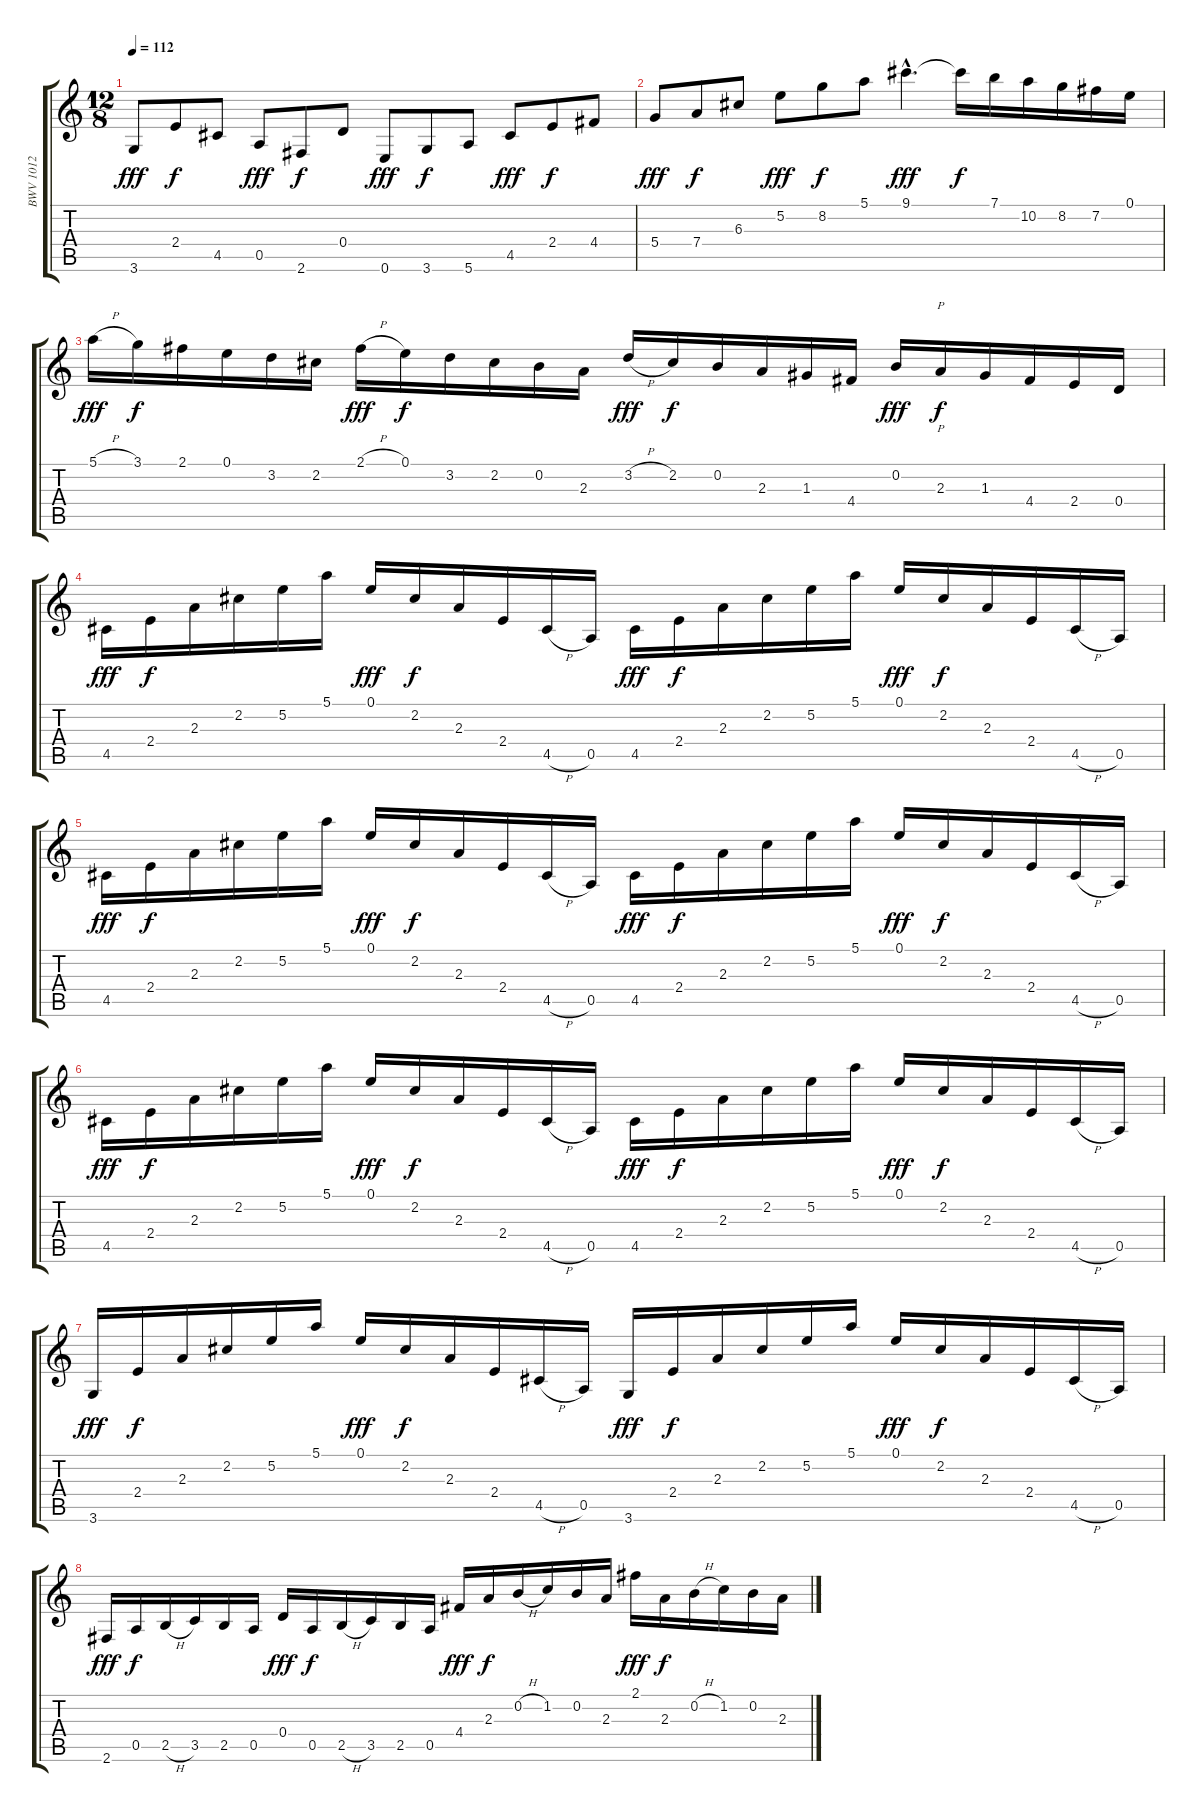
\track ("BWV 1012  Preludio" "BWV 1012  ") {instrument acousticguitarnylon}
\staff {score tabs}
\tuning (E4 B3 G3 D3 A2 E2) {hide}
\ts (12 8)
\tempo 112
\clef g2
\ks c
3.6.8{dy fff} 2.4.8{dy f} 4.5.8 0.5.8{dy fff} 2.6.8{dy f} 0.4.8 0.6.8{dy fff} 3.6.8{dy f} 5.6.8 4.5.8{dy fff} 2.4.8{dy f} 4.4.8 |
5.4.8{dy fff} 7.4.8{dy f} 6.3.8 5.2.8{dy fff} 8.2.8{dy f} 5.1.8 9.1{hac}.4{d dy fff} 9.1{t}.16{dy f} 7.1.16 10.2.16 8.2.16 7.2.16 0.1.16 |
5.1{h}.16{dy fff} 3.1.16{dy f} 2.1.16 0.1.16 3.2.16 2.2.16 2.1{h}.16{dy fff} 0.1.16{dy f} 3.2.16 2.2.16 0.2.16 2.3.16 3.2{h}.16{dy fff} 2.2.16{dy f} 0.2.16 2.3.16 1.3.16 4.4.16 0.2.16{dy fff} 2.3.16{p dy f} 1.3.16 4.4.16 2.4.16 0.4.16 |
4.5.16{dy fff} 2.4.16{dy f} 2.3.16 2.2.16 5.2.16 5.1.16 0.1.16{dy fff} 2.2.16{dy f} 2.3.16 2.4.16 4.5{h}.16 0.5.16 4.5.16{dy fff} 2.4.16{dy f} 2.3.16 2.2.16 5.2.16 5.1.16 0.1.16{dy fff} 2.2.16{dy f} 2.3.16 2.4.16 4.5{h}.16 0.5.16 |
4.5.16{dy fff} 2.4.16{dy f} 2.3.16 2.2.16 5.2.16 5.1.16 0.1.16{dy fff} 2.2.16{dy f} 2.3.16 2.4.16 4.5{h}.16 0.5.16 4.5.16{dy fff} 2.4.16{dy f} 2.3.16 2.2.16 5.2.16 5.1.16 0.1.16{dy fff} 2.2.16{dy f} 2.3.16 2.4.16 4.5{h}.16 0.5.16 |
4.5.16{dy fff} 2.4.16{dy f} 2.3.16 2.2.16 5.2.16 5.1.16 0.1.16{dy fff} 2.2.16{dy f} 2.3.16 2.4.16 4.5{h}.16 0.5.16 4.5.16{dy fff} 2.4.16{dy f} 2.3.16 2.2.16 5.2.16 5.1.16 0.1.16{dy fff} 2.2.16{dy f} 2.3.16 2.4.16 4.5{h}.16 0.5.16 |
3.6.16{dy fff} 2.4.16{dy f} 2.3.16 2.2.16 5.2.16 5.1.16 0.1.16{dy fff} 2.2.16{dy f} 2.3.16 2.4.16 4.5{h}.16 0.5.16 3.6.16{dy fff} 2.4.16{dy f} 2.3.16 2.2.16 5.2.16 5.1.16 0.1.16{dy fff} 2.2.16{dy f} 2.3.16 2.4.16 4.5{h}.16 0.5.16 |
2.6.16{dy fff} 0.5.16{dy f} 2.5{h}.16 3.5.16 2.5.16 0.5.16 0.4.16{dy fff} 0.5.16{dy f} 2.5{h}.16 3.5.16 2.5.16 0.5.16 4.4.16{dy fff} 2.3.16{dy f} 0.2{h}.16 1.2.16 0.2.16 2.3.16 2.1.16{dy fff} 2.3.16{dy f} 0.2{h}.16 1.2.16 0.2.16 2.3.16
